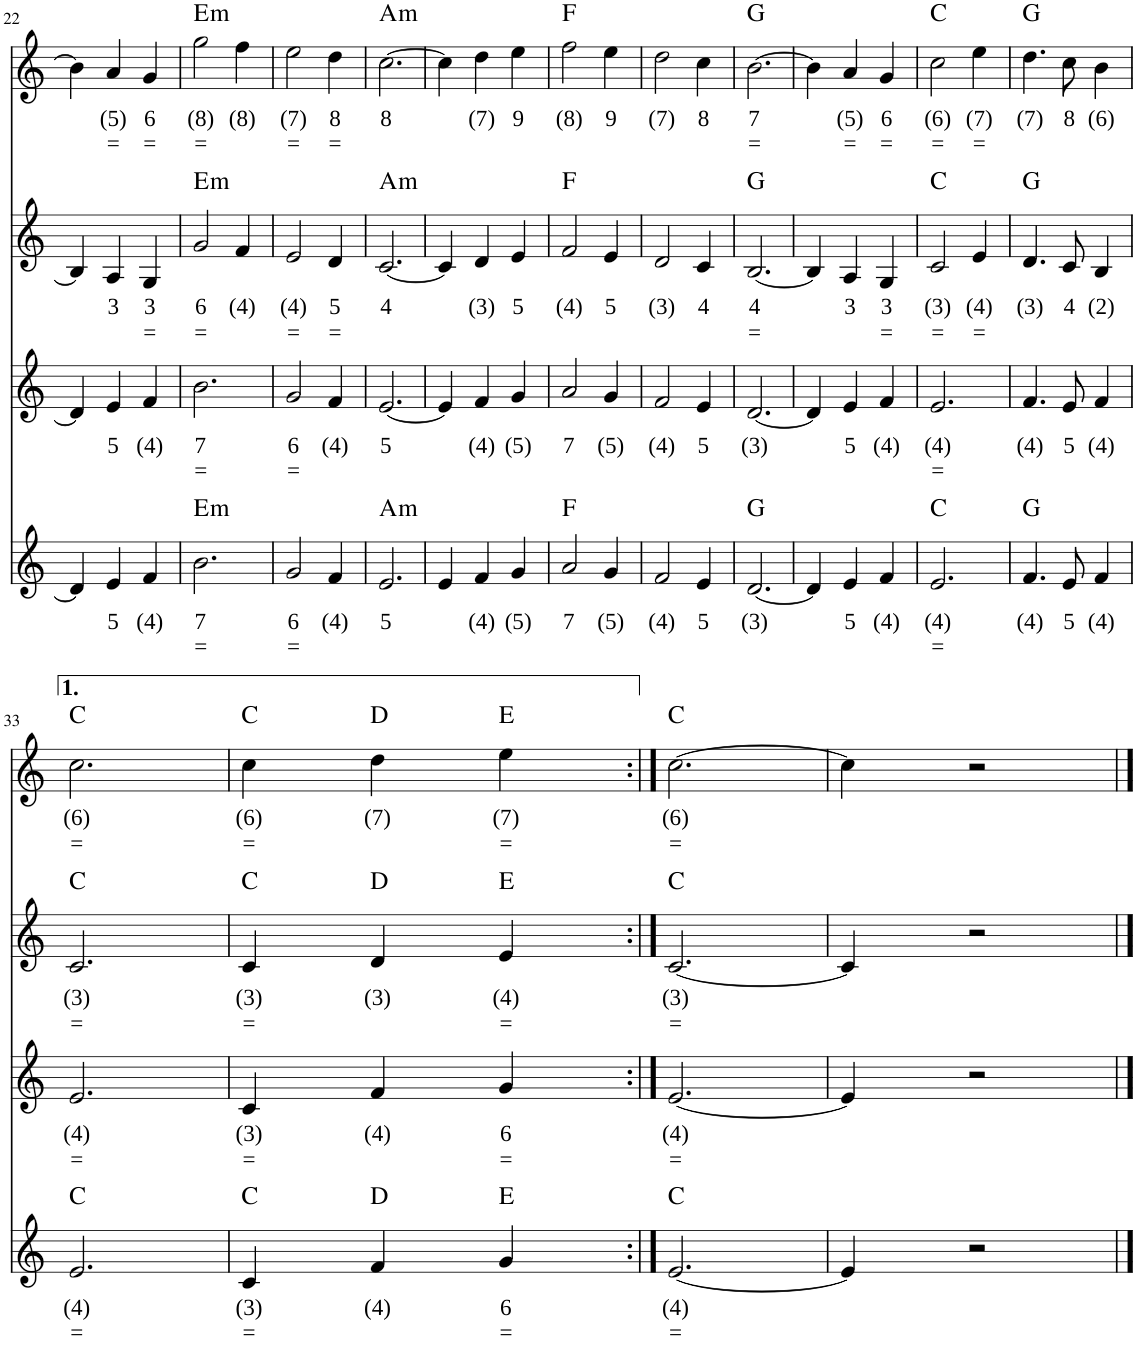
**kern	**text	**text	**kern	**text	**text	**kern	**text	**text	**kern	**text	**text	**harte
*part4	*part4	*part4	*part3	*part3	*part3	*part2	*part2	*part2	*part1	*part1	*part1	*part1
*staff4	*staff4	*staff4	*staff3	*staff3	*staff3	*staff2	*staff2	*staff2	*staff1	*staff1	*staff1	*
*I"Voice	*	*	*I"Voice	*	*	*I"Voice	*	*	*I"Voice	*	*	*
!!LO:PB:g=z
*clefG2	*	*	*clefG2	*	*	*clefG2	*	*	*clefG2	*	*	*
*k[]	*	*	*k[]	*	*	*k[]	*	*	*k[]	*	*	*
*M3/4	*	*	*M3/4	*	*	*M3/4	*	*	*M3/4	*	*	*
=22	=22	=22	=22	=22	=22	=22	=22	=22	=22	=22	=22	=22
4d/]	.	.	4d/]	.	.	4B/]	.	.	4b\]	.	.	.
!	!LO:LY:b	!	!	!LO:LY:b	!	!	!LO:LY:b	!	!	!LO:LY:b	!LO:LY:b	!
4e/	5	.	4e/	5	.	4A/	3	.	4a/	(5)	=	.
!	!LO:LY:b	!	!	!LO:LY:b	!	!	!LO:LY:b	!LO:LY:b	!	!LO:LY:b	!LO:LY:b	!
4f/	(4)	.	4f/	(4)	.	4G/	3	=	4g/	6	=	.
=23	=23	=23	=23	=23	=23	=23	=23	=23	=23	=23	=23	=23
!	!LO:LY:b	!LO:LY:b	!	!LO:LY:b	!LO:LY:b	!	!LO:LY:b	!LO:LY:b	!	!LO:LY:b	!LO:LY:b	!LO:H:kt=m
2.b\	7	=	2.b\	7	=	2g/	6	=	2gg\	(8)	=	E:min
!	!	!	!	!	!	!	!LO:LY:b	!	!	!LO:LY:b	!	!
.	.	.	.	.	.	4f/	(4)	.	4ff\	(8)	.	.
=24	=24	=24	=24	=24	=24	=24	=24	=24	=24	=24	=24	=24
!	!LO:LY:b	!LO:LY:b	!	!LO:LY:b	!LO:LY:b	!	!LO:LY:b	!LO:LY:b	!	!LO:LY:b	!LO:LY:b	!
2g/	6	=	2g/	6	=	2e/	(4)	=	2ee\	(7)	=	.
!	!LO:LY:b	!	!	!LO:LY:b	!	!	!LO:LY:b	!LO:LY:b	!	!LO:LY:b	!LO:LY:b	!
4f/	(4)	.	4f/	(4)	.	4d/	5	=	4dd\	8	=	.
=25	=25	=25	=25	=25	=25	=25	=25	=25	=25	=25	=25	=25
!	!LO:LY:b	!	!	!LO:LY:b	!	!	!LO:LY:b	!	!	!LO:LY:b	!	!LO:H:kt=m
2.e/	5	.	[2.e/	5	.	[2.c/	4	.	[2.cc\	8	.	A:min
=26	=26	=26	=26	=26	=26	=26	=26	=26	=26	=26	=26	=26
4e/	.	.	4e/]	.	.	4c/]	.	.	4cc\]	.	.	.
!	!LO:LY:b	!	!	!LO:LY:b	!	!	!LO:LY:b	!	!	!LO:LY:b	!	!
4f/	(4)	.	4f/	(4)	.	4d/	(3)	.	4dd\	(7)	.	.
!	!LO:LY:b	!	!	!LO:LY:b	!	!	!LO:LY:b	!	!	!LO:LY:b	!	!
4g/	(5)	.	4g/	(5)	.	4e/	5	.	4ee\	9	.	.
=27	=27	=27	=27	=27	=27	=27	=27	=27	=27	=27	=27	=27
!	!LO:LY:b	!	!	!LO:LY:b	!	!	!LO:LY:b	!	!	!LO:LY:b	!	!
2a/	7	.	2a/	7	.	2f/	(4)	.	2ff\	(8)	.	F:maj
!	!LO:LY:b	!	!	!LO:LY:b	!	!	!LO:LY:b	!	!	!LO:LY:b	!	!
4g/	(5)	.	4g/	(5)	.	4e/	5	.	4ee\	9	.	.
=28	=28	=28	=28	=28	=28	=28	=28	=28	=28	=28	=28	=28
!	!LO:LY:b	!	!	!LO:LY:b	!	!	!LO:LY:b	!	!	!LO:LY:b	!	!
2f/	(4)	.	2f/	(4)	.	2d/	(3)	.	2dd\	(7)	.	.
!	!LO:LY:b	!	!	!LO:LY:b	!	!	!LO:LY:b	!	!	!LO:LY:b	!	!
4e/	5	.	4e/	5	.	4c/	4	.	4cc\	8	.	.
=29	=29	=29	=29	=29	=29	=29	=29	=29	=29	=29	=29	=29
!	!LO:LY:b	!	!	!LO:LY:b	!	!	!LO:LY:b	!LO:LY:b	!	!LO:LY:b	!LO:LY:b	!
[2.d/	(3)	.	[2.d/	(3)	.	[2.B/	4	=	[2.b\	7	=	G:maj
=30	=30	=30	=30	=30	=30	=30	=30	=30	=30	=30	=30	=30
4d/]	.	.	4d/]	.	.	4B/]	.	.	4b\]	.	.	.
!	!LO:LY:b	!	!	!LO:LY:b	!	!	!LO:LY:b	!	!	!LO:LY:b	!LO:LY:b	!
4e/	5	.	4e/	5	.	4A/	3	.	4a/	(5)	=	.
!	!LO:LY:b	!	!	!LO:LY:b	!	!	!LO:LY:b	!LO:LY:b	!	!LO:LY:b	!LO:LY:b	!
4f/	(4)	.	4f/	(4)	.	4G/	3	=	4g/	6	=	.
=31	=31	=31	=31	=31	=31	=31	=31	=31	=31	=31	=31	=31
!	!LO:LY:b	!LO:LY:b	!	!LO:LY:b	!LO:LY:b	!	!LO:LY:b	!LO:LY:b	!	!LO:LY:b	!LO:LY:b	!
2.e/	(4)	=	2.e/	(4)	=	2c/	(3)	=	2cc\	(6)	=	C:maj
!	!	!	!	!	!	!	!LO:LY:b	!LO:LY:b	!	!LO:LY:b	!LO:LY:b	!
.	.	.	.	.	.	4e/	(4)	=	4ee\	(7)	=	.
=32	=32	=32	=32	=32	=32	=32	=32	=32	=32	=32	=32	=32
!	!LO:LY:b	!	!	!LO:LY:b	!	!	!LO:LY:b	!	!	!LO:LY:b	!	!
4.f/	(4)	.	4.f/	(4)	.	4.d/	(3)	.	4.dd\	(7)	.	G:maj
!	!LO:LY:b	!	!	!LO:LY:b	!	!	!LO:LY:b	!	!	!LO:LY:b	!	!
8e/	5	.	8e/	5	.	8c/	4	.	8cc\	8	.	.
!	!LO:LY:b	!	!	!LO:LY:b	!	!	!LO:LY:b	!	!	!LO:LY:b	!	!
4f/	(4)	.	4f/	(4)	.	4B/	(2)	.	4b\	(6)	.	.
!!LO:LB:g=z
=33	=33	=33	=33	=33	=33	=33	=33	=33	=33	=33	=33	=33
!	!LO:LY:b	!LO:LY:b	!	!LO:LY:b	!LO:LY:b	!	!LO:LY:b	!LO:LY:b	!	!LO:LY:b	!LO:LY:b	!
2.e/	(4)	=	2.e/	(4)	=	2.c/	(3)	=	2.cc\	(6)	=	C:maj
=34	=34	=34	=34	=34	=34	=34	=34	=34	=34	=34	=34	=34
!	!LO:LY:b	!LO:LY:b	!	!LO:LY:b	!LO:LY:b	!	!LO:LY:b	!LO:LY:b	!	!LO:LY:b	!LO:LY:b	!
4c/	(3)	=	4c/	(3)	=	4c/	(3)	=	4cc\	(6)	=	C:maj
!	!LO:LY:b	!	!	!LO:LY:b	!	!	!LO:LY:b	!	!	!LO:LY:b	!	!
4f/	(4)	.	4f/	(4)	.	4d/	(3)	.	4dd\	(7)	.	D:maj
!	!LO:LY:b	!LO:LY:b	!	!LO:LY:b	!LO:LY:b	!	!LO:LY:b	!LO:LY:b	!	!LO:LY:b	!LO:LY:b	!
4g/	6	=	4g/	6	=	4e/	(4)	=	4ee\	(7)	=	E:maj
=35:|!	=35:|!	=35:|!	=35:|!	=35:|!	=35:|!	=35:|!	=35:|!	=35:|!	=35:|!	=35:|!	=35:|!	=35:|!
!	!LO:LY:b	!LO:LY:b	!	!LO:LY:b	!LO:LY:b	!	!LO:LY:b	!LO:LY:b	!	!LO:LY:b	!LO:LY:b	!
[2.e/	(4)	=	[2.e/	(4)	=	[2.c/	(3)	=	[2.cc\	(6)	=	C:maj
=36	=36	=36	=36	=36	=36	=36	=36	=36	=36	=36	=36	=36
4e/]	.	.	4e/]	.	.	4c/]	.	.	4cc\]	.	.	.
2r	.	.	2r	.	.	2r	.	.	2r	.	.	.
==	==	==	==	==	==	==	==	==	==	==	==	==
*-	*-	*-	*-	*-	*-	*-	*-	*-	*-	*-	*-	*-
